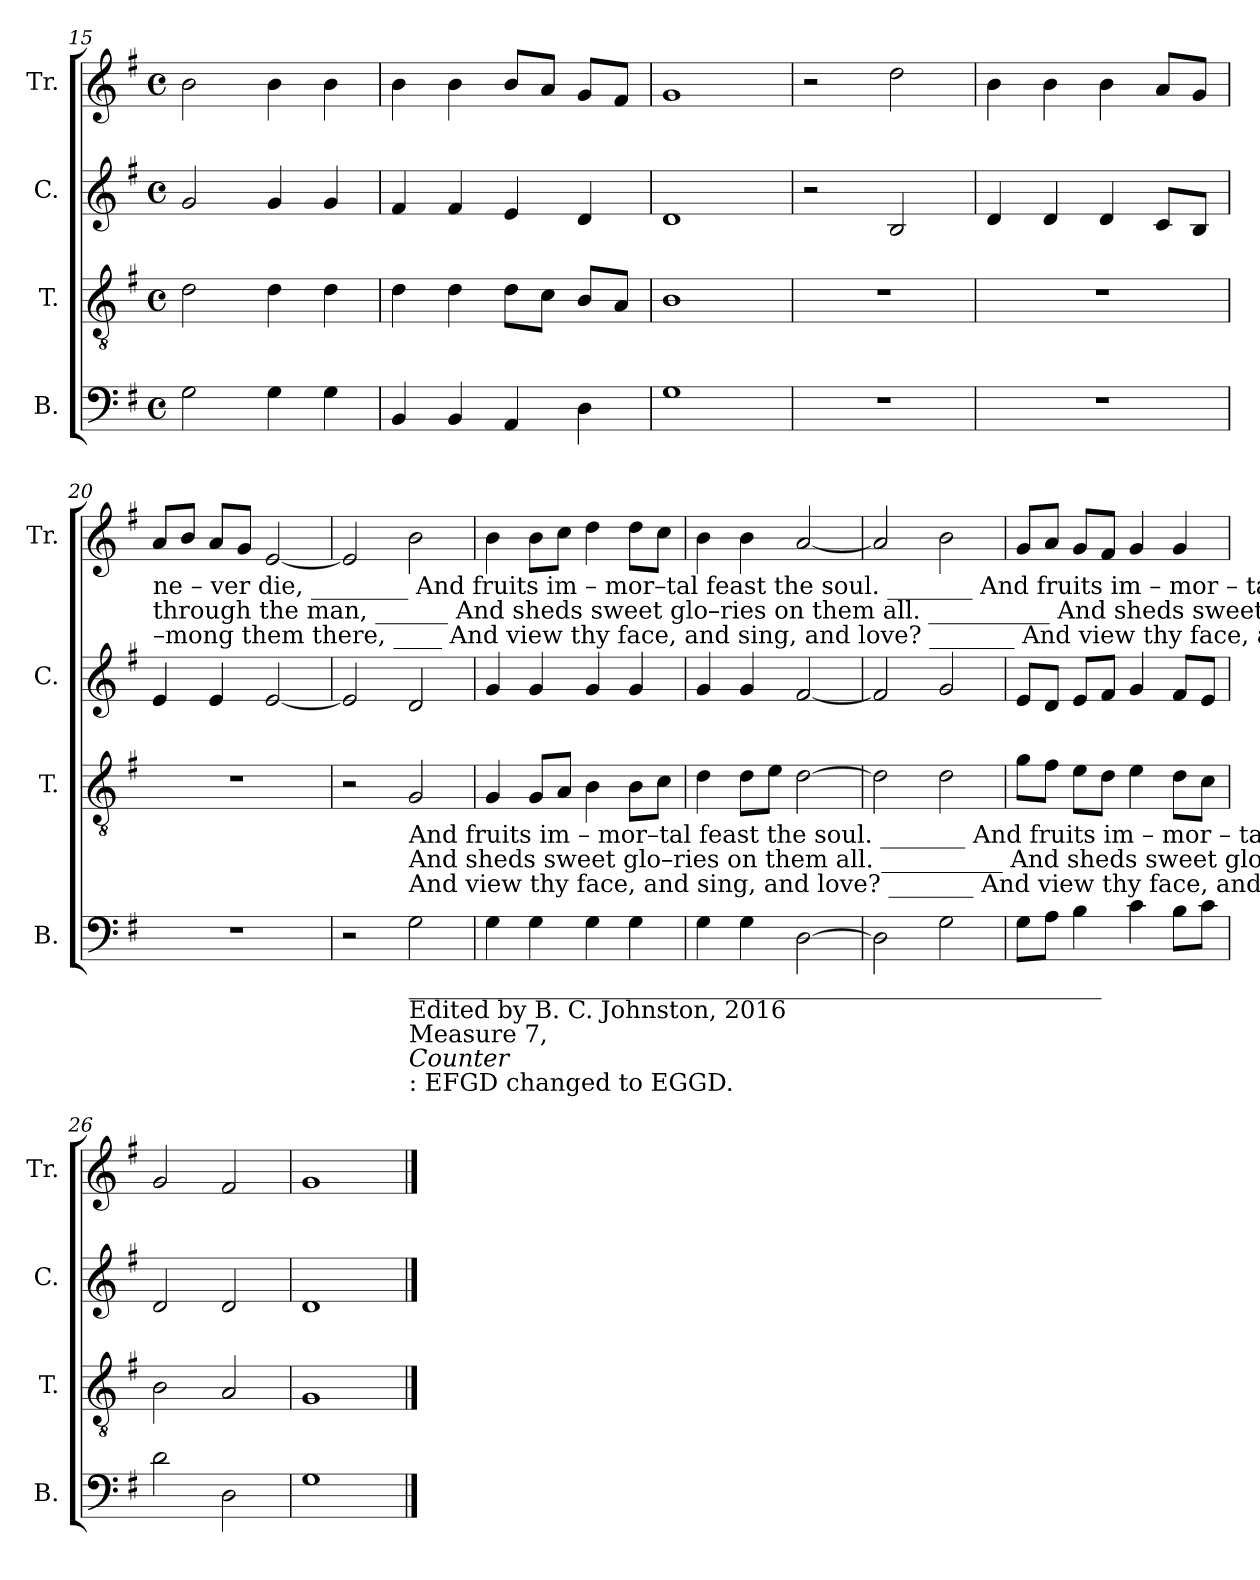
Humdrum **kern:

**kern	**kern	**kern	**kern
*part4	*part3	*part2	*part1
*staff4	*staff3	*staff2	*staff1
*I"B.	*I"T.	*I"C.	*I"Tr.
*I'B.	*I'T.	*I'C.	*I'Tr.
*clefF4	*clefGv2	*clefG2	*clefG2
*k[f#]	*k[f#]	*k[f#]	*k[f#]
*M4/4	*M4/4	*M4/4	*M4/4
*met(c)	*met(c)	*met(c)	*met(c)
=15	=15	=15	=15
2G\	2d\	2g/	2b\
4G\	4d\	4g/	4b\
4G\	4d\	4g/	4b\
=16	=16	=16	=16
4BB/	4d\	4f#/	4b\
4BB/	4d\	4f#/	4b\
4AA/	8d\L	4e/	8b/L
.	8c\J	.	8a/J
4D\	8B/L	4d/	8g/L
.	8A/J	.	8f#/J
=17	=17	=17	=17
1G	1B	1d	1g
=18	=18	=18	=18
1r	1r	2r	2r
.	.	2B/	2dd\
=19	=19	=19	=19
1r	1r	4d/	4b\
.	.	4d/	4b\
.	.	4d/	4b\
.	.	8c/L	8a/L
.	.	8B/J	8g/J
!!LO:LB:g=z
=20	=20	=20	=20
!	!	!	!LO:TX:b:t=ne  –  ver    die, ________    And      fruits im – mor–tal       feast  the     soul. _______  And       fruits  im –  mor – tal       feast   the      soul.
!	!	!	!LO:TX:b:t=through the man, ______    And      sheds sweet glo–ries     on  them    all. __________  And      sheds  sweet  glo – ries      on     them     all.
!	!	!	!LO:TX:b:t=–mong them there, ____    And      view  thy   face,  and    sing,   and    love? _______ And       view   thy     face,   and     sing,   and      love?
1r	1r	4e/	8a/L
.	.	.	8b/J
.	.	4e/	8a/L
.	.	.	8g/J
.	.	[2e/	[2e/
=21	=21	=21	=21
2r	2r	2e/]	2e/]
!	!LO:TX:b:t=And      fruits im – mor–tal       feast  the     soul. _______  And       fruits  im –  mor – tal       feast   the      soul.	!	!
!	!LO:TX:b:t=And      sheds sweet glo–ries     on  them    all. __________  And      sheds  sweet  glo – ries      on     them     all.	!	!
!	!LO:TX:b:t=And      view  thy   face,  and    sing,   and    love? _______ And       view   thy     face,   and     sing,   and      love?	!	!
!LO:TX:b:t=_________________________________________________________	!	!	!
!LO:TX:b:t=Edited by B. C. Johnston, 2016	!	!	!
!LO:TX:b:t=Measure 7,	!	!	!
!LO:TX:b:i:t=Counter	!	!	!
!LO:TX:b:t=&colon;  EFGD changed to EGGD.	!	!	!
2G\	2G/	2d/	2b\
=22	=22	=22	=22
4G\	4G/	4g/	4b\
4G\	8G/L	4g/	8b\L
.	8A/J	.	8cc\J
4G\	4B\	4g/	4dd\
4G\	8B\L	4g/	8dd\L
.	8c\J	.	8cc\J
=23	=23	=23	=23
4G\	4d\	4g/	4b\
4G\	8d\L	4g/	4b\
.	8e\J	.	.
[2D\	[2d\	[2f#/	[2a/
=24	=24	=24	=24
2D\]	2d\]	2f#/]	2a/]
2G\	2d\	2g/	2b\
=25	=25	=25	=25
8G\L	8g\L	8e/L	8g/L
8A\J	8f#\J	8d/J	8a/J
4B\	8e\L	8e/L	8g/L
.	8d\J	8f#/J	8f#/J
4c\	4e\	4g/	4g/
8B\L	8d\L	8f#/L	4g/
8c\J	8c\J	8e/J	.
=26	=26	=26	=26
2d\	2B\	2d/	2g/
2D\	2A/	2d/	2f#/
=27	=27	=27	=27
1G	1G	1d	1g
==	==	==	==
*-	*-	*-	*-
